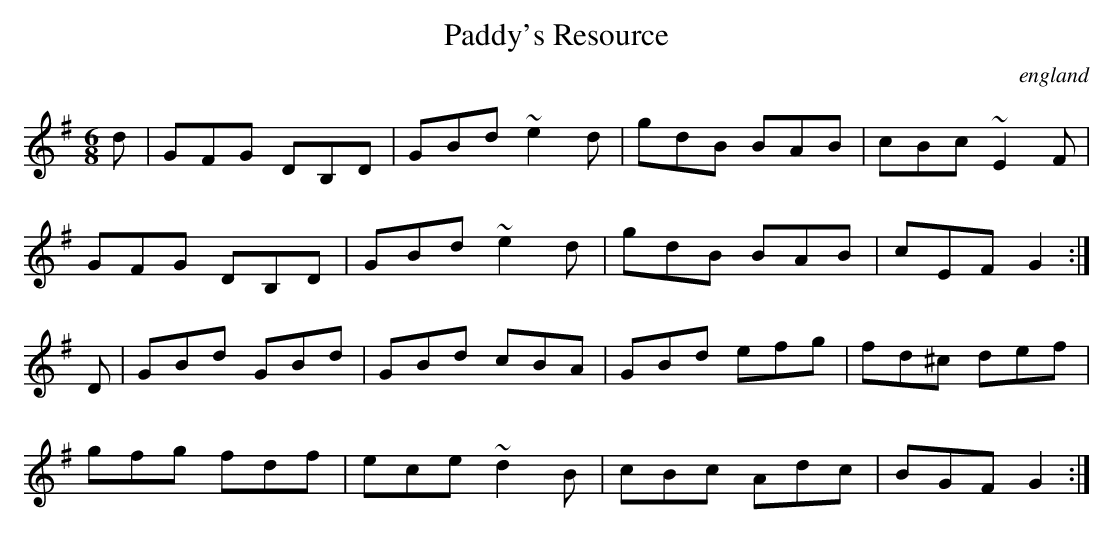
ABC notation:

X:1
T:Paddy's Resource
O:england
M:6/8
L:1/8
K:G
d|GFG DB,D|GBd ~e2d|gdB BAB|cBc ~E2F|
GFG DB,D|GBd ~e2d|gdB BAB|cEF G2:|
D|GBd GBd|GBd cBA|GBd efg|fd^c def|
gfg fdf|ece ~d2B|cBc Adc|BGF G2:|
